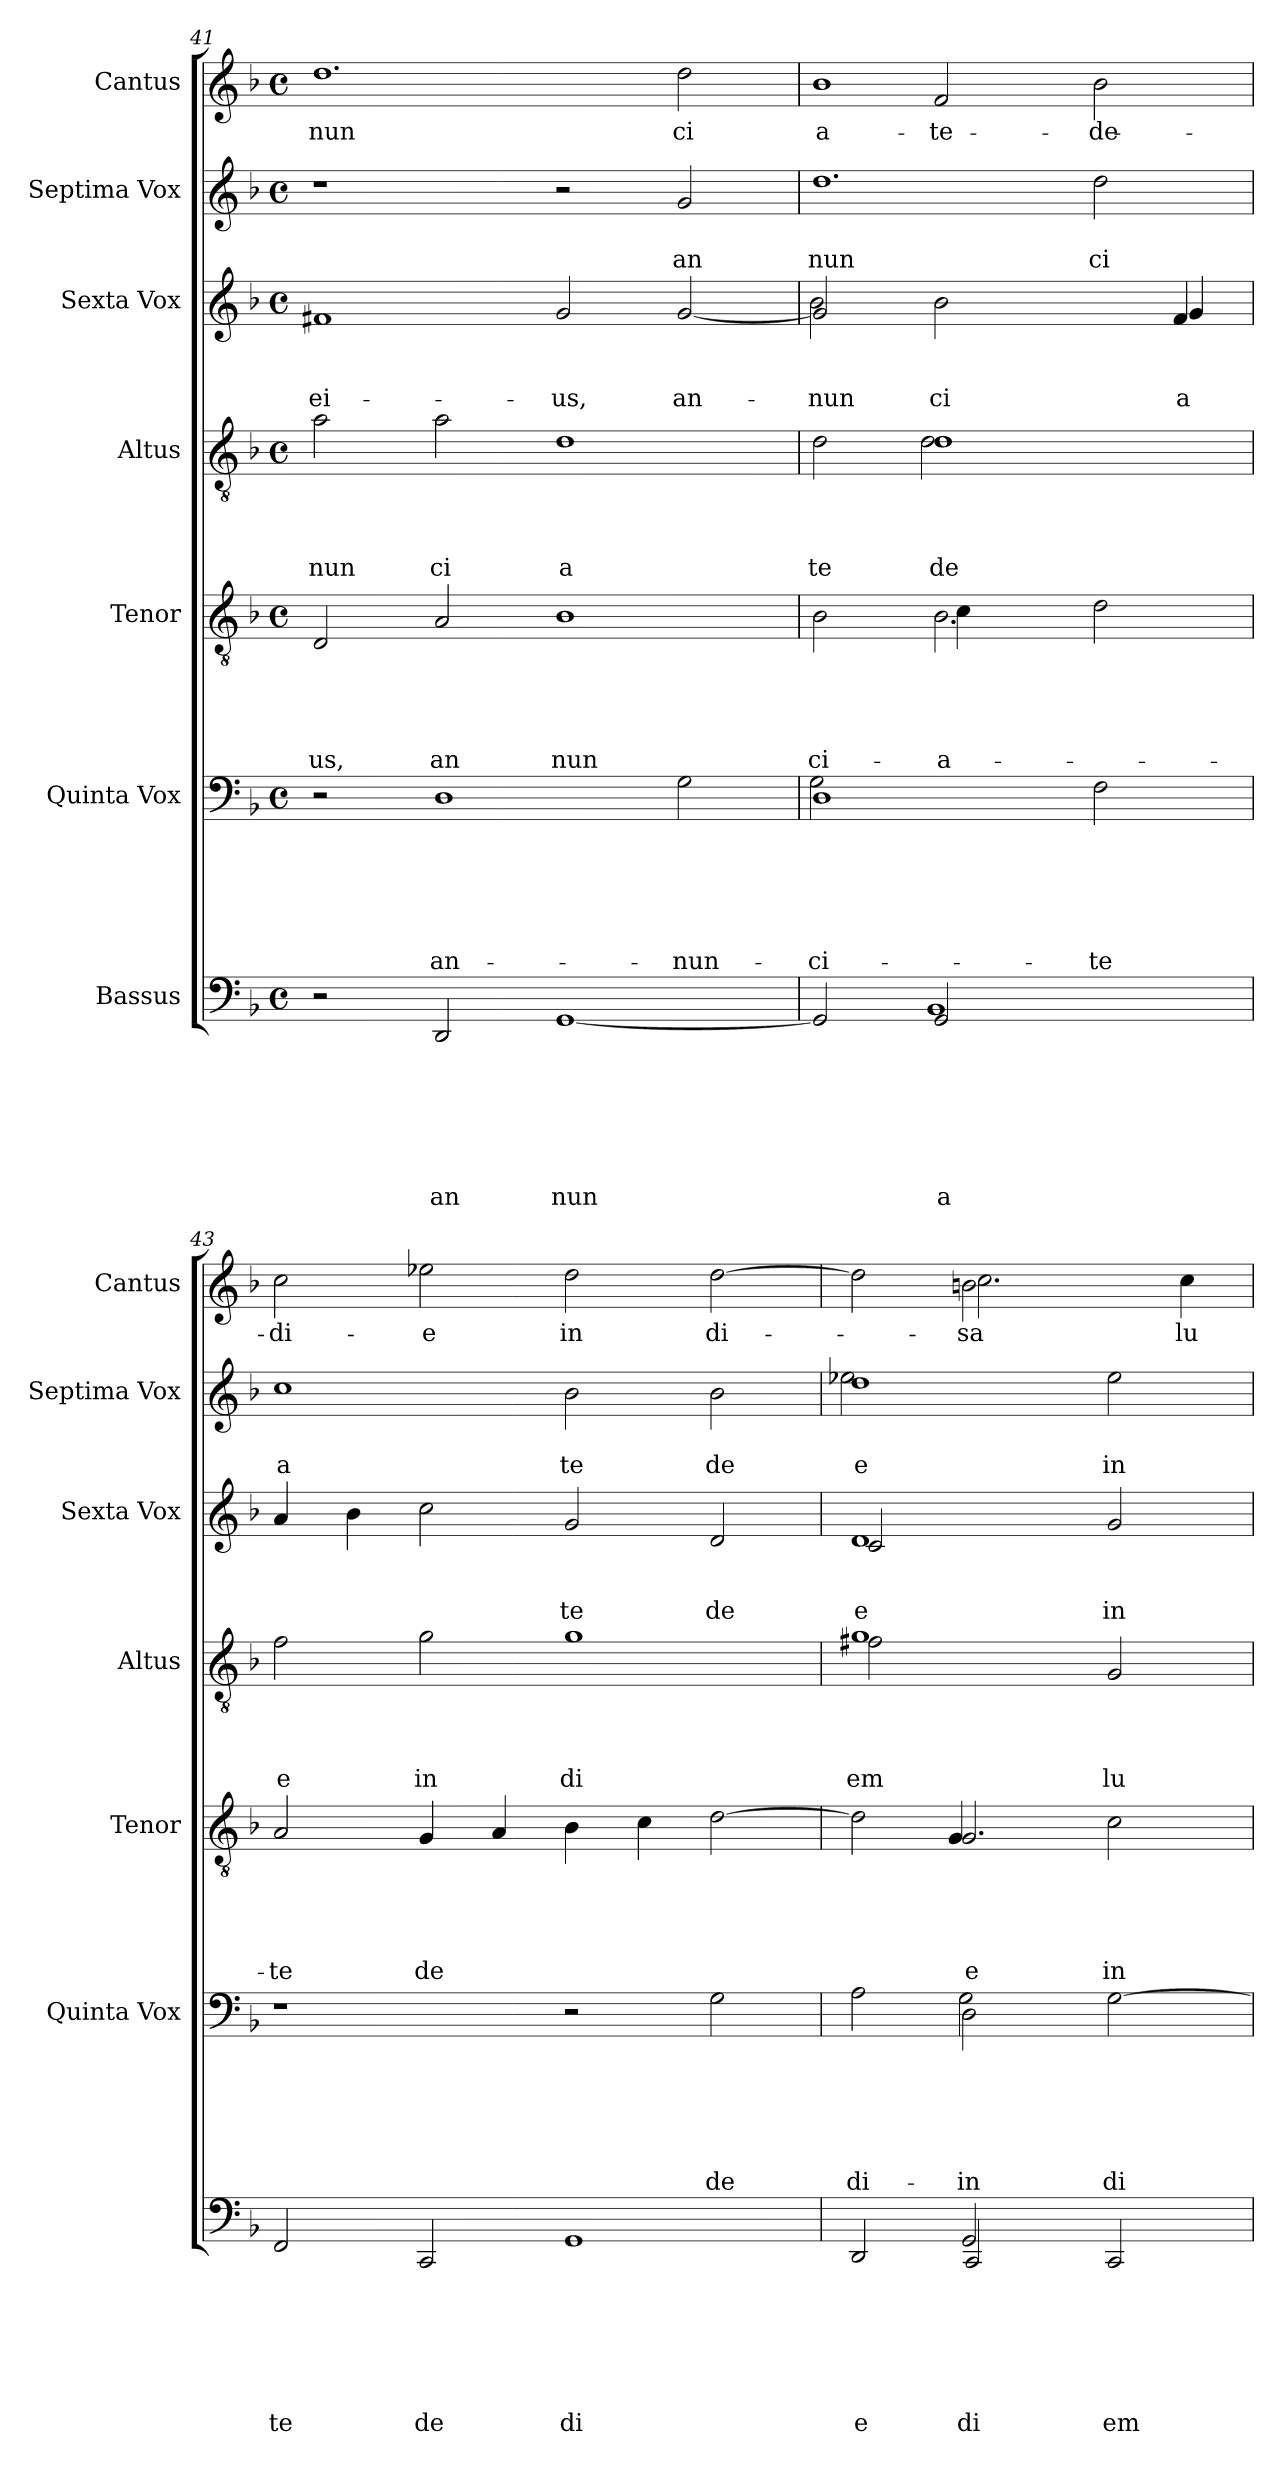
**kern	**text	**text	**text	**text	**text	**text	**text	**kern	**text	**text	**text	**text	**text	**text	**kern	**text	**text	**text	**text	**text	**kern	**text	**text	**text	**text	**kern	**text	**text	**text	**kern	**text	**text	**kern	**text
*part7	*part7	*part7	*part7	*part7	*part7	*part7	*part7	*part6	*part6	*part6	*part6	*part6	*part6	*part6	*part5	*part5	*part5	*part5	*part5	*part5	*part4	*part4	*part4	*part4	*part4	*part3	*part3	*part3	*part3	*part2	*part2	*part2	*part1	*part1
*staff7	*staff7	*staff7	*staff7	*staff7	*staff7	*staff7	*staff7	*staff6	*staff6	*staff6	*staff6	*staff6	*staff6	*staff6	*staff5	*staff5	*staff5	*staff5	*staff5	*staff5	*staff4	*staff4	*staff4	*staff4	*staff4	*staff3	*staff3	*staff3	*staff3	*staff2	*staff2	*staff2	*staff1	*staff1
*I"Bassus	*	*	*	*	*	*	*	*I"Quinta Vox	*	*	*	*	*	*	*I"Tenor	*	*	*	*	*	*I"Altus	*	*	*	*	*I"Sexta Vox	*	*	*	*I"Septima Vox	*	*	*I"Cantus	*
*	*	*	*	*	*	*	*	*I'Quinta Vox	*	*	*	*	*	*	*I'Tenor	*	*	*	*	*	*I'Altus	*	*	*	*	*I'Sexta Vox	*	*	*	*I'Septima Vox	*	*	*I'Cantus	*
*clefF4	*	*	*	*	*	*	*	*clefF4	*	*	*	*	*	*	*clefGv2	*	*	*	*	*	*clefGv2	*	*	*	*	*clefG2	*	*	*	*clefG2	*	*	*clefG2	*
*k[b-]	*	*	*	*	*	*	*	*k[b-]	*	*	*	*	*	*	*k[b-]	*	*	*	*	*	*k[b-]	*	*	*	*	*k[b-]	*	*	*	*k[b-]	*	*	*k[b-]	*
*F:	*	*	*	*	*	*	*	*F:	*	*	*	*	*	*	*F:	*	*	*	*	*	*F:	*	*	*	*	*F:	*	*	*	*F:	*	*	*F:	*
*M4/4	*	*	*	*	*	*	*	*M4/4	*	*	*	*	*	*	*M4/4	*	*	*	*	*	*M4/4	*	*	*	*	*M4/4	*	*	*	*M4/4	*	*	*M4/4	*
*met(c)	*	*	*	*	*	*	*	*met(c)	*	*	*	*	*	*	*met(c)	*	*	*	*	*	*met(c)	*	*	*	*	*met(c)	*	*	*	*met(c)	*	*	*met(c)	*
=41	=41	=41	=41	=41	=41	=41	=41	=41	=41	=41	=41	=41	=41	=41	=41	=41	=41	=41	=41	=41	=41	=41	=41	=41	=41	=41	=41	=41	=41	=41	=41	=41	=41	=41
!	!	!	!	!	!	!	!	!	!	!	!	!	!	!	!	!	!	!	!	!LO:LY:b	!	!	!	!	!LO:LY:b	!	!	!	!LO:LY:b	!	!	!	!	!LO:LY:b
2r	.	.	.	.	.	.	.	2r	.	.	.	.	.	.	2D/	.	.	.	.	us,	2a\	.	.	.	nun	1f#X	.	.	ei-	1r	.	.	1.dd	nun
!	!	!	!	!	!	!	!LO:LY:b	!	!	!	!	!	!	!LO:LY:b	!	!	!	!	!	!LO:LY:b	!	!	!	!	!LO:LY:b	!	!	!	!	!	!	!	!	!
2DD/	.	.	.	.	.	.	an	1D	.	.	.	.	.	an-	2A/	.	.	.	.	an	2a\	.	.	.	ci	.	.	.	.	.	.	.	.	.
!	!	!	!	!	!	!	!LO:LY:b	!	!	!	!	!	!	!	!	!	!	!	!	!LO:LY:b	!	!	!	!	!LO:LY:b	!	!	!	!LO:LY:b	!	!	!	!	!
[<1GG	.	.	.	.	.	.	nun	.	.	.	.	.	.	.	1B-	.	.	.	.	nun	1d	.	.	.	a	2g/	.	.	-us,	2r	.	.	.	.
!	!	!	!	!	!	!	!	!	!	!	!	!	!	!LO:LY:b	!	!	!	!	!	!	!	!	!	!	!	!	!	!	!LO:LY:b	!	!	!LO:LY:b	!	!LO:LY:b
.	.	.	.	.	.	.	.	2G\	.	.	.	.	.	-nun-	.	.	.	.	.	.	.	.	.	.	.	[<2g/	.	.	an-	2g/	.	an	2dd\	ci
!!LO:LB:g=z
=42	=42	=42	=42	=42	=42	=42	=42	=42	=42	=42	=42	=42	=42	=42	=42	=42	=42	=42	=42	=42	=42	=42	=42	=42	=42	=42	=42	=42	=42	=42	=42	=42	=42	=42
*^	*	*	*	*	*	*	*	*	*	*	*	*	*	*	*	*	*	*	*	*	*	*	*	*	*	*	*	*	*	*	*	*	*	*
!	!	!	!	!	!	!	!	!	!	!	!	!	!	!	!LO:LY:b	!	!	!	!	!	!	!	!	!	!	!	!	!	!	!	!	!	!	!	!
*	*	*	*	*	*	*	*	*	*^	*	*	*	*	*	*	*	*	*	*	*	*	*	*	*	*	*	*	*	*	*	*	*	*	*	*
!	!	!	!	!	!	!	!	!	!	!	!	!	!	!	!	!LO:LY:b	!	!	!	!	!	!LO:LY:b	!	!	!	!	!LO:LY:b	!	!	!	!LO:LY:b	!	!	!LO:LY:b	!	!LO:LY:b
*	*	*	*	*	*	*	*	*	*	*	*	*	*	*	*	*	*^	*	*	*	*	*	*^	*	*	*	*	*^	*	*	*	*^	*	*	*^	*
*	*	*	*	*	*	*	*	*	*	*	*	*	*	*	*	*	*	*	*	*	*	*	*	*	*	*	*	*	*	*	*^	*	*	*	*	*	*	*	*	*	*
2GG/]	2ryy	.	.	.	.	.	.	.	1D	2G\	.	.	.	.	.	ci-	2B-\	2ryy	.	.	.	.	ci-	2ryy	2d\	.	.	.	te	2g/]	2b-\	1ryy	.	.	-nun	1.dd	1ryy	.	nun	1b-	2ryy	a-
!	!	!	!	!	!	!	!	!LO:LY:b	!	!	!	!	!	!	!	!	!	!	!	!	!	!	!	!	!	!	!	!	!	!	!	!	!	!	!	!	!	!	!	!	!	!
!	!	!	!	!	!	!	!	!LO:LY:b	!	!	!	!	!	!	!	!	!	!	!	!	!	!	!LO:LY:b	!	!	!	!	!	!LO:LY:b	!	!	!	!	!	!	!	!	!	!	!	!	!
!	!	!	!	!	!	!	!	!	!	!	!	!	!	!	!	!	!	!	!	!	!	!	!	!	!	!	!	!	!LO:LY:b	!	!	!	!	!	!LO:LY:b	!	!	!	!	!	!	!LO:LY:b
2GG/	1BB-	.	.	.	.	.	.	a	.	1ryy	.	.	.	.	.	.	2.B-\	4c\	.	.	.	.	-a-	1d	2d\	.	.	.	de	1ryy	2b-\	.	.	.	ci	.	.	.	.	.	2f/	-te
.	.	.	.	.	.	.	.	.	.	.	.	.	.	.	.	.	.	4ryy	.	.	.	.	.	.	.	.	.	.	.	.	.	.	.	.	.	.	.	.	.	.	.	.
!	!	!	!	!	!	!	!	!	!	!	!	!	!	!	!	!LO:LY:b	!	!	!	!	!	!	!	!	!	!	!	!	!	!	!	!	!	!	!	!	!	!	!LO:LY:b	!	!	!LO:LY:b
2ryy	.	.	.	.	.	.	.	.	2F\	.	.	.	.	.	.	-te	.	2d\	.	.	.	.	.	.	2ryy	.	.	.	.	.	4ryy	4ryy	.	.	.	.	2dd\	.	ci	2ryy	2b-\	de
!	!	!	!	!	!	!	!	!	!	!	!	!	!	!	!	!	!	!	!	!	!	!	!	!	!	!	!	!	!	!	!	!	!	!	!LO:LY:b	!	!	!	!	!	!	!
.	.	.	.	.	.	.	.	.	.	.	.	.	.	.	.	.	4ryy	.	.	.	.	.	.	.	.	.	.	.	.	.	4f/	4g/	.	.	a	.	.	.	.	.	.	.
*v	*v	*	*	*	*	*	*	*	*	*	*	*	*	*	*	*	*v	*v	*	*	*	*	*	*v	*v	*	*	*	*	*	*	*	*	*	*	*v	*v	*	*	*v	*v	*
*	*	*	*	*	*	*	*	*v	*v	*	*	*	*	*	*	*	*	*	*	*	*	*	*	*	*	*	*	*	*	*	*	*	*	*	*	*	*
=43	=43	=43	=43	=43	=43	=43	=43	=43	=43	=43	=43	=43	=43	=43	=43	=43	=43	=43	=43	=43	=43	=43	=43	=43	=43	=43	=43	=43	=43	=43	=43	=43	=43	=43	=43	=43
!	!	!	!	!	!	!	!LO:LY:b	!	!	!	!	!	!	!	!	!	!	!	!	!LO:LY:b	!	!	!	!	!LO:LY:b	!	!	!	!	!	!	!	!	!LO:LY:b	!	!LO:LY:b
*	*	*	*	*	*	*	*	*	*	*	*	*	*	*	*	*	*	*	*	*	*	*	*	*	*	*v	*v	*v	*	*	*	*	*	*	*	*
2FF/	.	.	.	.	.	.	te	1r	.	.	.	.	.	.	2A/	.	.	.	.	-te	2f\	.	.	.	e	4a/	.	.	.	1cc	.	a	2cc\	di-
.	.	.	.	.	.	.	.	.	.	.	.	.	.	.	.	.	.	.	.	.	.	.	.	.	.	4b-\	.	.	.	.	.	.	.	.
!	!	!	!	!	!	!	!LO:LY:b	!	!	!	!	!	!	!	!	!	!	!	!	!LO:LY:b	!	!	!	!	!LO:LY:b	!	!	!	!	!	!	!	!	!LO:LY:b
2CC/	.	.	.	.	.	.	de	.	.	.	.	.	.	.	4G/	.	.	.	.	de	2g\	.	.	.	in	2cc\	.	.	.	.	.	.	2ee-X\	-e
.	.	.	.	.	.	.	.	.	.	.	.	.	.	.	4A/	.	.	.	.	.	.	.	.	.	.	.	.	.	.	.	.	.	.	.
!	!	!	!	!	!	!	!LO:LY:b	!	!	!	!	!	!	!	!	!	!	!	!	!	!	!	!	!	!LO:LY:b	!	!	!	!LO:LY:b	!	!	!LO:LY:b	!	!LO:LY:b
1GG	.	.	.	.	.	.	di	2r	.	.	.	.	.	.	4B-\	.	.	.	.	.	1g	.	.	.	di	2g/	.	.	te	2b-\	.	te	2dd\	in
.	.	.	.	.	.	.	.	.	.	.	.	.	.	.	4c\	.	.	.	.	.	.	.	.	.	.	.	.	.	.	.	.	.	.	.
!	!	!	!	!	!	!	!	!	!	!	!	!	!	!LO:LY:b	!	!	!	!	!	!	!	!	!	!	!	!	!	!	!LO:LY:b	!	!	!LO:LY:b	!	!LO:LY:b
.	.	.	.	.	.	.	.	2G\	.	.	.	.	.	-de	[>2d\	.	.	.	.	.	.	.	.	.	.	2d/	.	.	de	2b-\	.	de	[>2dd\	di-
=44	=44	=44	=44	=44	=44	=44	=44	=44	=44	=44	=44	=44	=44	=44	=44	=44	=44	=44	=44	=44	=44	=44	=44	=44	=44	=44	=44	=44	=44	=44	=44	=44	=44	=44
!	!	!	!	!	!	!	!LO:LY:b	!	!	!	!	!	!	!LO:LY:b	!	!	!	!	!	!	!	!	!	!	!LO:LY:b	!	!	!	!	!	!	!	!	!
*^	*	*	*	*	*	*	*	*^	*	*	*	*	*	*	*^	*	*	*	*	*	*^	*	*	*	*	*	*	*	*	*	*	*	*	*
!	!	!	!	!	!	!	!	!	!	!	!	!	!	!	!	!	!	!	!	!	!	!	!	!	!	!	!	!	!LO:LY:b	!	!	!	!LO:LY:b	!	!	!	!	!
*	*	*	*	*	*	*	*	*	*	*	*	*	*	*	*	*	*	*	*	*	*	*	*	*	*	*	*	*	*	*^	*	*	*	*	*	*	*	*
!	!	!	!	!	!	!	!	!	!	!	!	!	!	!	!	!	!	!	!	!	!	!	!	!	!	!	!	!	!	!	!	!	!	!LO:LY:b	!	!	!LO:LY:b	!	!
*	*	*	*	*	*	*	*	*	*	*	*	*	*	*	*	*	*	*	*	*	*	*	*	*	*	*	*	*	*	*	*	*	*	*	*^	*	*	*	*
!	!	!	!	!	!	!	!	!	!	!	!	!	!	!	!	!	!	!	!	!	!	!	!	!	!	!	!	!	!	!	!	!	!	!	!	!	!	!LO:LY:b	!	!
*	*	*	*	*	*	*	*	*	*	*	*	*	*	*	*	*	*	*	*	*	*	*	*	*	*	*	*	*	*	*	*	*	*	*	*	*	*	*	*^	*
2DD/	2ryy	.	.	.	.	.	.	e	2A\	2ryy	.	.	.	.	.	di-	2d\]	2ryy	.	.	.	.	.	1g	2f#X\	.	.	.	em	1d	2c/	.	.	e	1dd	2ee-X\	.	e	2dd\]	2ryy	.
!	!	!	!	!	!	!	!	!LO:LY:b	!	!	!	!	!	!	!	!	!	!	!	!	!	!	!	!	!	!	!	!	!	!	!	!	!	!	!	!	!	!	!	!	!
!	!	!	!	!	!	!	!	!LO:LY:b	!	!	!	!	!	!	!	!LO:LY:b	!	!	!	!	!	!	!	!	!	!	!	!	!	!	!	!	!	!	!	!	!	!	!	!	!
!	!	!	!	!	!	!	!	!	!	!	!	!	!	!	!	!LO:LY:b	!	!	!	!	!	!	!LO:LY:b	!	!	!	!	!	!	!	!	!	!	!	!	!	!	!	!	!	!
!	!	!	!	!	!	!	!	!	!	!	!	!	!	!	!	!	!	!	!	!	!	!	!LO:LY:b	!	!	!	!	!	!	!	!	!	!	!	!	!	!	!	!	!	!LO:LY:b
!	!	!	!	!	!	!	!	!	!	!	!	!	!	!	!	!	!	!	!	!	!	!	!	!	!	!	!	!	!	!	!	!	!	!	!	!	!	!	!	!	!LO:LY:b
2GG/	2CC/	.	.	.	.	.	.	di	2D\	2G\	.	.	.	.	.	in	2.G/	4G/	.	.	.	.	-e	.	1ryy	.	.	.	.	.	2ryy	.	.	.	.	2ryy	.	.	2bn\	2.cc\	sa-
.	.	.	.	.	.	.	.	.	.	.	.	.	.	.	.	.	.	4ryy	.	.	.	.	.	.	.	.	.	.	.	.	.	.	.	.	.	.	.	.	.	.	.
!	!	!	!	!	!	!	!	!LO:LY:b	!	!	!	!	!	!	!	!LO:LY:b	!	!	!	!	!	!	!LO:LY:b	!	!	!	!	!	!LO:LY:b	!	!	!	!	!LO:LY:b	!	!	!	!LO:LY:b	!	!	!
2ryy	2CC/	.	.	.	.	.	.	em	2ryy	[>2G\	.	.	.	.	.	di-	.	2c\	.	.	.	.	in	2G/	.	.	.	.	lu	2ryy	2g/	.	.	in	2ryy	2ee-\	.	in	2ryy	.	.
!	!	!	!	!	!	!	!	!	!	!	!	!	!	!	!	!	!	!	!	!	!	!	!	!	!	!	!	!	!	!	!	!	!	!	!	!	!	!	!	!	!LO:LY:b
.	.	.	.	.	.	.	.	.	.	.	.	.	.	.	.	.	4ryy	.	.	.	.	.	.	.	.	.	.	.	.	.	.	.	.	.	.	.	.	.	.	4cc\	-lu-
*v	*v	*	*	*	*	*	*	*	*	*	*	*	*	*	*	*	*v	*v	*	*	*	*	*	*v	*v	*	*	*	*	*v	*v	*	*	*	*v	*v	*	*	*v	*v	*
*	*	*	*	*	*	*	*	*v	*v	*	*	*	*	*	*	*	*	*	*	*	*	*	*	*	*	*	*	*	*	*	*	*	*	*	*
=	=	=	=	=	=	=	=	=	=	=	=	=	=	=	=	=	=	=	=	=	=	=	=	=	=	=	=	=	=	=	=	=	=	=
*-	*-	*-	*-	*-	*-	*-	*-	*-	*-	*-	*-	*-	*-	*-	*-	*-	*-	*-	*-	*-	*-	*-	*-	*-	*-	*-	*-	*-	*-	*-	*-	*-	*-	*-
